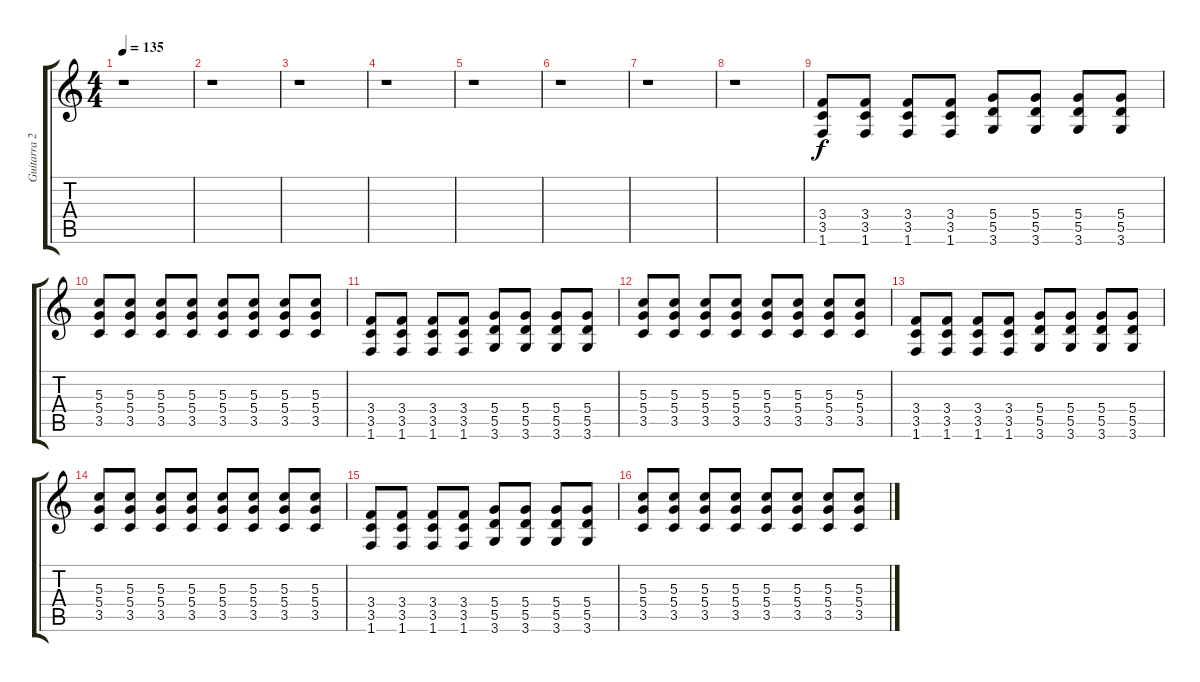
\track ("Guitarra 2" "Guitarra 2") {instrument distortionguitar}
\staff {score tabs}
\tuning (E4 B3 G3 D3 A2 E2) {hide}
\ts (4 4)
\tempo 135
\clef g2
\ks c
r.1{dy f instrument distortionguitar} |
r.1 |
r.1 |
r.1 |
r.1 |
r.1 |
r.1 |
r.1 |
(3.4 3.5 1.6).8 (3.4 3.5 1.6).8 (3.4 3.5 1.6).8 (3.4 3.5 1.6).8 (5.4 5.5 3.6).8 (5.4 5.5 3.6).8 (5.4 5.5 3.6).8 (5.4 5.5 3.6).8 |
(5.3 5.4 3.5).8 (5.3 5.4 3.5).8 (5.3 5.4 3.5).8 (5.3 5.4 3.5).8 (5.3 5.4 3.5).8 (5.3 5.4 3.5).8 (5.3 5.4 3.5).8 (5.3 5.4 3.5).8 |
(3.4 3.5 1.6).8 (3.4 3.5 1.6).8 (3.4 3.5 1.6).8 (3.4 3.5 1.6).8 (5.4 5.5 3.6).8 (5.4 5.5 3.6).8 (5.4 5.5 3.6).8 (5.4 5.5 3.6).8 |
(5.3 5.4 3.5).8 (5.3 5.4 3.5).8 (5.3 5.4 3.5).8 (5.3 5.4 3.5).8 (5.3 5.4 3.5).8 (5.3 5.4 3.5).8 (5.3 5.4 3.5).8 (5.3 5.4 3.5).8 |
(3.4 3.5 1.6).8 (3.4 3.5 1.6).8 (3.4 3.5 1.6).8 (3.4 3.5 1.6).8 (5.4 5.5 3.6).8 (5.4 5.5 3.6).8 (5.4 5.5 3.6).8 (5.4 5.5 3.6).8 |
(5.3 5.4 3.5).8 (5.3 5.4 3.5).8 (5.3 5.4 3.5).8 (5.3 5.4 3.5).8 (5.3 5.4 3.5).8 (5.3 5.4 3.5).8 (5.3 5.4 3.5).8 (5.3 5.4 3.5).8 |
(3.4 3.5 1.6).8 (3.4 3.5 1.6).8 (3.4 3.5 1.6).8 (3.4 3.5 1.6).8 (5.4 5.5 3.6).8 (5.4 5.5 3.6).8 (5.4 5.5 3.6).8 (5.4 5.5 3.6).8 |
(5.3 5.4 3.5).8 (5.3 5.4 3.5).8 (5.3 5.4 3.5).8 (5.3 5.4 3.5).8 (5.3 5.4 3.5).8 (5.3 5.4 3.5).8 (5.3 5.4 3.5).8 (5.3 5.4 3.5).8
